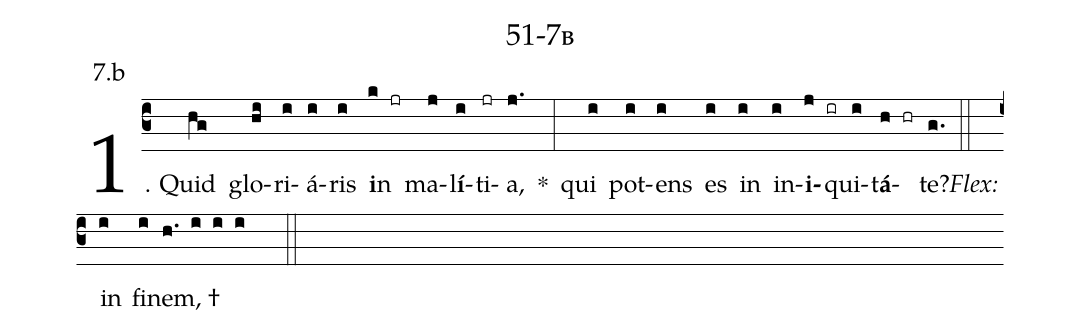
name: 51-7b;
annotation: 7.b;
%%
(c3)1. Quid(hg) glo(hi)ri(i)á(i)ris(i) <b>i</b>n(k jr) ma(j)l<b>í</b>(i)ti(jr)a,(j.) *(:) qui(i) pot(i)ens(i) es(i) in(i) in(i)<b>i</b>(j ir)qui(i)t<b>á</b>(h hr)te?(g.) (::)
<i>Flex:</i>()  in(i) fi(i)nem, †(h. i i i  ::)
